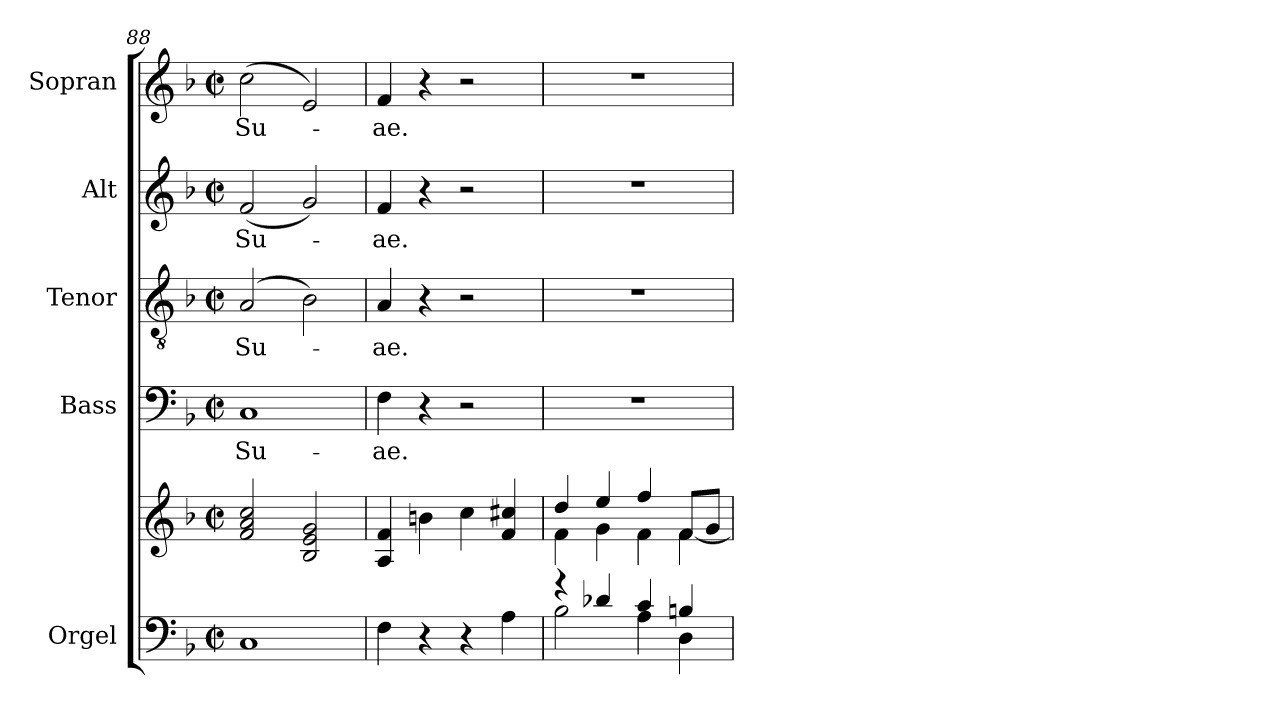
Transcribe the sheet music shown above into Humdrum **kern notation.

**kern	**kern	**kern	**text	**kern	**text	**kern	**text	**kern	**text
*part5	*part5	*part4	*part4	*part3	*part3	*part2	*part2	*part1	*part1
*staff6	*staff5	*staff4	*staff4	*staff3	*staff3	*staff2	*staff2	*staff1	*staff1
*I"Orgel	*	*I"Bass	*	*I"Tenor	*	*I"Alt	*	*I"Sopran	*
*I'Org.	*	*I'B.	*	*I'T.	*	*I'A.	*	*I'S.	*
*clefF4	*clefG2	*clefF4	*	*clefGv2	*	*clefG2	*	*clefG2	*
*k[b-]	*k[b-]	*k[b-]	*	*k[b-]	*	*k[b-]	*	*k[b-]	*
*F:	*F:	*F:	*	*F:	*	*F:	*	*F:	*
*M2/2	*M2/2	*M2/2	*	*M2/2	*	*M2/2	*	*M2/2	*
*met(c|)	*met(c|)	*met(c|)	*	*met(c|)	*	*met(c|)	*	*met(c|)	*
=88	=88	=88	=88	=88	=88	=88	=88	=88	=88
!	!	!	!LO:LY:b	!	!LO:LY:b	!	!LO:LY:b	!	!LO:LY:b
1C	2f/ 2a/ 2cc/	1C	Su-	(2A/	Su-	(<2f/	Su-	(>2cc\	Su-
.	2B-/ 2e/ 2g/	.	.	2B-\)	.	2g/)	.	2e/)	.
=89	=89	=89	=89	=89	=89	=89	=89	=89	=89
!	!	!	!LO:LY:b	!	!LO:LY:b	!	!LO:LY:b	!	!LO:LY:b
4F\	4A/ 4f/	4F\	-ae.	4A/	-ae.	4f/	-ae.	4f/	-ae.
4r	4bn\	4r	.	4r	.	4r	.	4r	.
4r	4cc\	2r	.	2r	.	2r	.	2r	.
4A\	4f/ 4cc#X/	.	.	.	.	.	.	.	.
=90	=90	=90	=90	=90	=90	=90	=90	=90	=90
*^	*^	*	*	*	*	*	*	*	*
4rg	2B-\	4dd/	4f\	1r	.	1r	.	1r	.	1r	.
4d-X/	.	4ee/	4g\	.	.	.	.	.	.	.	.
4c/	4A\	4ff/	4f\	.	.	.	.	.	.	.	.
4Bn/	4D\	8f/L	[<4f\	.	.	.	.	.	.	.	.
.	.	8g/J	.	.	.	.	.	.	.	.	.
*v	*v	*	*	*	*	*	*	*	*	*	*
*	*v	*v	*	*	*	*	*	*	*	*
=	=	=	=	=	=	=	=	=	=
*-	*-	*-	*-	*-	*-	*-	*-	*-	*-
